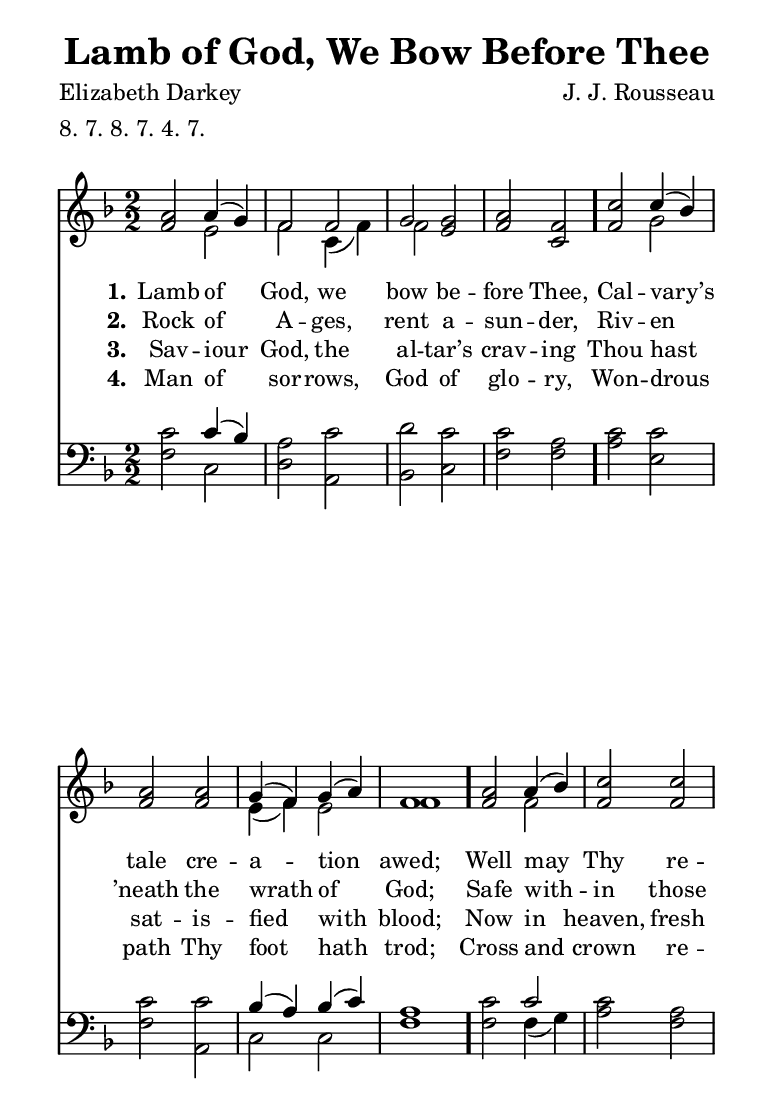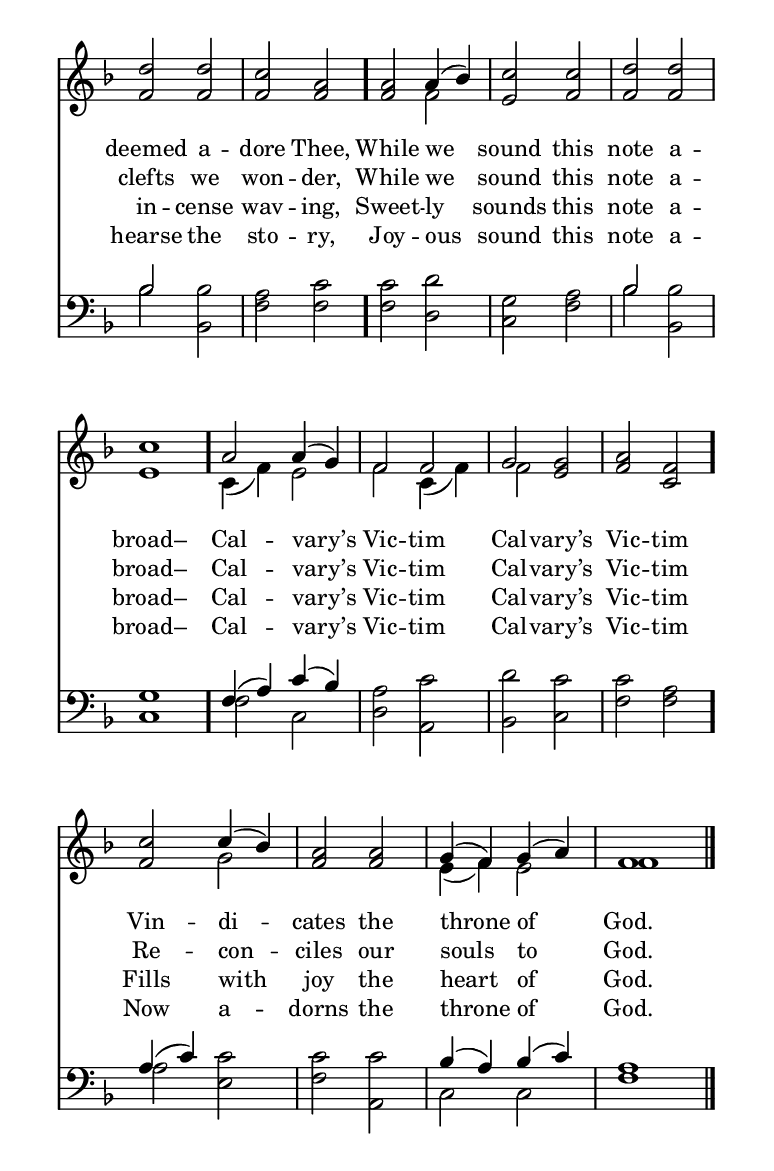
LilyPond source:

\include "common/global.ily"
\paper {
  \include "common/paper.ily"
  system-count = #(cond (is-eogsized 4) (#t #f))
}

\header{
  hymnnumber = "172"
  title = "Lamb of God, We Bow Before Thee"
  tunename = "Rousseau"
  meter = "8. 7. 8. 7. 4. 7."
  poet = "Elizabeth Darkey"
  composer = "J. J. Rousseau"
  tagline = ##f
}

global = {
  \include "common/overrides.ily"
  \override Staff.TimeSignature.style = #'numbered
  \time 2/2
  \override Score.MetronomeMark.transparent = ##t % hide all fermata changes too
  \tempo 2=80
  \key f \major
  \autoBeamOff
}

notesSoprano = {
\global
\relative c'' {

  a2 a4( g) | f2 f | g g | a f |
  c'2 c4( bes) | a2 a | g4( f) g( a) | f1
  a2 a4( bes) | c2 c | d d | c a |
  a2 a4( bes) | c2 c | d d | c1 |
  a2 a4( g) | f2 f | g g | a f |
  c'2 c4( bes) | a2 a | g4( f) g( a) | f1

  \bar "|."

}
}

notesAlto = {
\global
\relative e' {

  f2 e | f c4( f) | f2 e | f c |
  f2 g | f f | e4( f) e2 | f1 |
  f2 f | f f | f f | f f |
  f2 f | e f | f f | e1 |
  c4( f) e2 | f c4( f) | f2 e | f c |
  f2 g | f f | e4( f) e2 | f1 |

}
}

notesTenor = {
\global
\relative a {

  c2 c4( bes) | a2 c | d c | c a |
  c2 c | c c | bes4( a) bes( c) | a1 |
  c2 c | c a | bes bes | a c |
  c2 d | g, a | bes bes | g1 |
  f4( a) c4( bes) | a2 c | d c | c a |
  a4( c) c2 | c c | bes4( a) bes( c) | a1 |

}
}

notesBass = {
\global
\relative f {

  f2 c | d a | bes c | f f |
  a2 e | f a, | c c | f1 |
  f2 f4( g) | a2 f | bes bes, | f' f |
  f2 d | c f | bes bes, | c1 |
  f2 c | d a | bes c | f f |
  a2 e | f a, | c c | f1 |

}
}

wordsA = \lyricmode {
\set stanza = "1."

Lamb of God, we bow be -- fore Thee, \bar "."
Cal -- vary’s tale cre -- a -- tion awed; \bar "."
Well may Thy re -- deemed a -- dore Thee, \bar "."
While we sound this note a -- broad– \bar "."
Cal -- vary’s Vic -- tim %{HIDE>%} Cal -- vary’s Vic -- tim %{<HIDE%} \bar "."
Vin -- di -- cates the throne of God. \bar "."

}

wordsB = \lyricmode {
\set stanza = "2."

Rock of A -- ges, rent a -- sun -- der,
Riv -- en ’neath the wrath of God;
Safe with -- in those clefts we won -- der,
While we sound this note a -- broad–
Cal -- vary’s Vic -- tim %{HIDE>%} Cal -- vary’s Vic -- tim %{<HIDE%}
Re -- con -- ciles our souls to God.

}

wordsC = \lyricmode {
\set stanza = "3."

Sav -- iour God, the al -- tar’s crav -- ing
Thou hast sat -- is -- fied with blood;
Now in heaven, fresh in -- cense wav -- ing,
Sweet -- ly sounds this note a -- broad–
Cal -- vary’s Vic -- tim %{HIDE>%} Cal -- vary’s Vic -- tim %{<HIDE%}
Fills with joy the heart of God.

}

wordsD = \lyricmode {
\set stanza = "4."

Man of sor -- rows, God of glo -- ry,
Won -- drous path Thy foot hath trod;
Cross and crown re -- hearse the sto -- ry,
Joy -- ous sound this note a -- broad–
Cal -- vary’s Vic -- tim %{HIDE>%} Cal -- vary’s Vic -- tim %{<HIDE%}
Now a -- dorns the throne of God.

}

\score {
  \context ChoirStaff <<
    \context Staff = upper <<
      \set Staff.autoBeaming = ##f
      \set ChoirStaff.systemStartDelimiter = #'SystemStartBar
      \set ChoirStaff.printPartCombineTexts = ##f
      \partcombine #'(2 . 9) \notesSoprano \notesAlto
      \context NullVoice = sopranos { \voiceOne << \notesSoprano >> }
      \context NullVoice = altos { \voiceTwo << \notesAlto >> }
      \context Lyrics = one   \lyricsto sopranos \wordsA
      \context Lyrics = two   \lyricsto sopranos \wordsB
      \context Lyrics = three \lyricsto sopranos \wordsC
      \context Lyrics = four  \lyricsto sopranos \wordsD
    >>
    \context Staff = men <<
      \set Staff.autoBeaming = ##f
      \clef bass
      \set ChoirStaff.printPartCombineTexts = ##f
      \partcombine #'(2 . 9) \notesTenor \notesBass
      \context NullVoice = tenors { \voiceOne << \notesTenor >> }
      \context NullVoice = basses { \voiceTwo << \notesBass >> }
    >>
  >>
  \layout {
    \include "common/layout.ily"
  }
  \midi{
    \include "common/midi.ily"
  }
}

\version "2.19.49"  % necessary for upgrading to future LilyPond versions.

% vi:set et ts=2 sw=2 ai nocindent syntax=lilypond:
